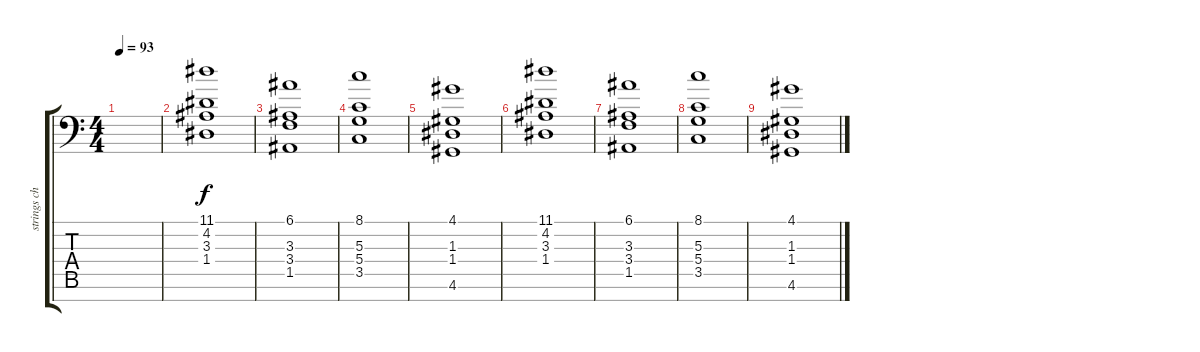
\track ("strings chorus" "strings ch") {instrument stringensemble1}
\staff {score tabs}
\tuning (E4 B3 G3 D3 A2 E2 C-1) {hide}
\ts (4 4)
\tempo 93
\clef f4
\ks c
|
(11.1 4.2 3.3 1.4).1 |
(6.1 3.3 3.4 1.5).1 |
(8.1 5.3 5.4 3.5).1 |
(4.1 1.3 1.4 4.6).1 |
(11.1 4.2 3.3 1.4).1 |
(6.1 3.3 3.4 1.5).1 |
(8.1 5.3 5.4 3.5).1 |
(4.1 1.3 1.4 4.6).1
